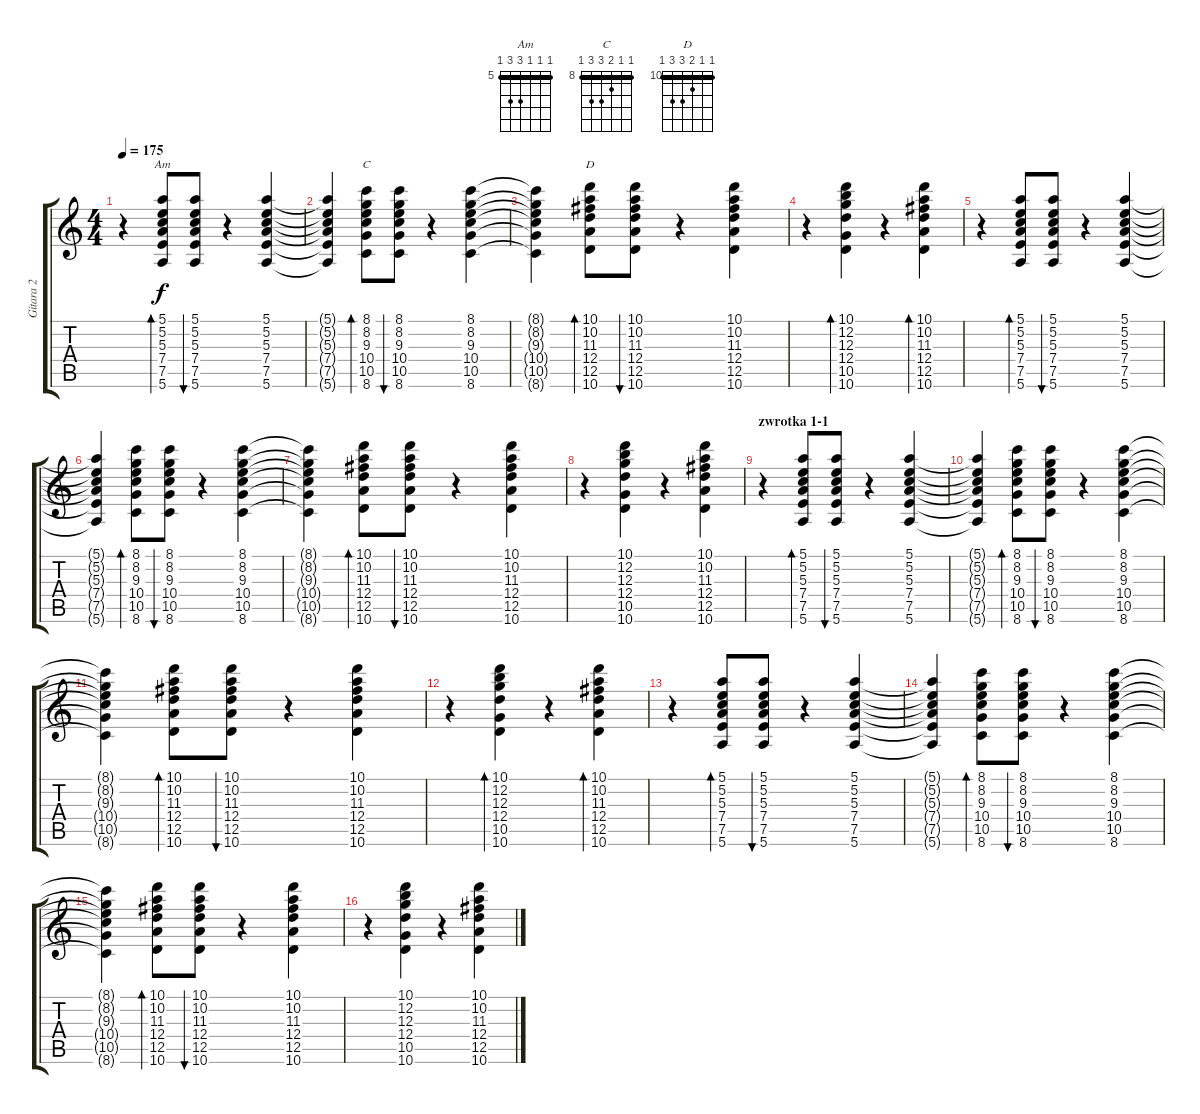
\track ("Gitara 2" "Gitara 2") {instrument electricguitarclean}
\staff {score tabs}
\tuning (E4 B3 G3 D3 A2 E2) {hide}
\chord ("Am" 5 5 5 7 7 5) {firstfret 5 barre 5}
\chord ("C" 8 8 9 10 10 8) {firstfret 8 barre 8}
\chord ("D" 10 10 11 12 12 10) {firstfret 10 barre 10}
\ts (4 4)
\tempo 175
\clef g2
\ks c
r.4{dy f instrument electricguitarclean} (5.1 5.2 5.3 7.4 7.5 5.6).8{bd 240 ch "Am"} (5.1 5.2 5.3 7.4 7.5 5.6).8{bu 60} r.4 (5.1 5.2 5.3 7.4 7.5 5.6).4 |
(5.1{t} 5.2{t} 5.3{t} 7.4{t} 7.5{t} 5.6{t}).4 (8.1 8.2 9.3 10.4 10.5 8.6).8{bd 240 ch "C"} (8.1 8.2 9.3 10.4 10.5 8.6).8{bu 60} r.4 (8.1 8.2 9.3 10.4 10.5 8.6).4 |
(8.1{t} 8.2{t} 9.3{t} 10.4{t} 10.5{t} 8.6{t}).4 (10.1 10.2 11.3 12.4 12.5 10.6).8{bd 240 ch "D"} (10.1 10.2 11.3 12.4 12.5 10.6).8{bu 60} r.4 (10.1 10.2 11.3 12.4 12.5 10.6).4 |
r.4 (10.1 12.2 12.3 12.4 10.5 10.6).4{bd 240} r.4 (10.1 10.2 11.3 12.4 12.5 10.6).4{bd 240} |
r.4 (5.1 5.2 5.3 7.4 7.5 5.6).8{bd 240} (5.1 5.2 5.3 7.4 7.5 5.6).8{bu 60} r.4 (5.1 5.2 5.3 7.4 7.5 5.6).4 |
(5.1{t} 5.2{t} 5.3{t} 7.4{t} 7.5{t} 5.6{t}).4 (8.1 8.2 9.3 10.4 10.5 8.6).8{bd 240} (8.1 8.2 9.3 10.4 10.5 8.6).8{bu 60} r.4 (8.1 8.2 9.3 10.4 10.5 8.6).4 |
(8.1{t} 8.2{t} 9.3{t} 10.4{t} 10.5{t} 8.6{t}).4 (10.1 10.2 11.3 12.4 12.5 10.6).8{bd 240} (10.1 10.2 11.3 12.4 12.5 10.6).8{bu 60} r.4 (10.1 10.2 11.3 12.4 12.5 10.6).4 |
r.4 (10.1 12.2 12.3 12.4 10.5 10.6).4 r.4 (10.1 10.2 11.3 12.4 12.5 10.6).4 |
\section ("" "zwrotka 1-1")
r.4 (5.1 5.2 5.3 7.4 7.5 5.6).8{bd 240} (5.1 5.2 5.3 7.4 7.5 5.6).8{bu 60} r.4 (5.1 5.2 5.3 7.4 7.5 5.6).4 |
(5.1{t} 5.2{t} 5.3{t} 7.4{t} 7.5{t} 5.6{t}).4 (8.1 8.2 9.3 10.4 10.5 8.6).8{bd 240} (8.1 8.2 9.3 10.4 10.5 8.6).8{bu 60} r.4 (8.1 8.2 9.3 10.4 10.5 8.6).4 |
(8.1{t} 8.2{t} 9.3{t} 10.4{t} 10.5{t} 8.6{t}).4 (10.1 10.2 11.3 12.4 12.5 10.6).8{bd 240} (10.1 10.2 11.3 12.4 12.5 10.6).8{bu 60} r.4 (10.1 10.2 11.3 12.4 12.5 10.6).4 |
r.4 (10.1 12.2 12.3 12.4 10.5 10.6).4{bd 240} r.4 (10.1 10.2 11.3 12.4 12.5 10.6).4{bd 240} |
r.4 (5.1 5.2 5.3 7.4 7.5 5.6).8{bd 240} (5.1 5.2 5.3 7.4 7.5 5.6).8{bu 60} r.4 (5.1 5.2 5.3 7.4 7.5 5.6).4 |
(5.1{t} 5.2{t} 5.3{t} 7.4{t} 7.5{t} 5.6{t}).4 (8.1 8.2 9.3 10.4 10.5 8.6).8{bd 240} (8.1 8.2 9.3 10.4 10.5 8.6).8{bu 60} r.4 (8.1 8.2 9.3 10.4 10.5 8.6).4 |
(8.1{t} 8.2{t} 9.3{t} 10.4{t} 10.5{t} 8.6{t}).4 (10.1 10.2 11.3 12.4 12.5 10.6).8{bd 240} (10.1 10.2 11.3 12.4 12.5 10.6).8{bu 60} r.4 (10.1 10.2 11.3 12.4 12.5 10.6).4 |
r.4 (10.1 12.2 12.3 12.4 10.5 10.6).4 r.4 (10.1 10.2 11.3 12.4 12.5 10.6).4
